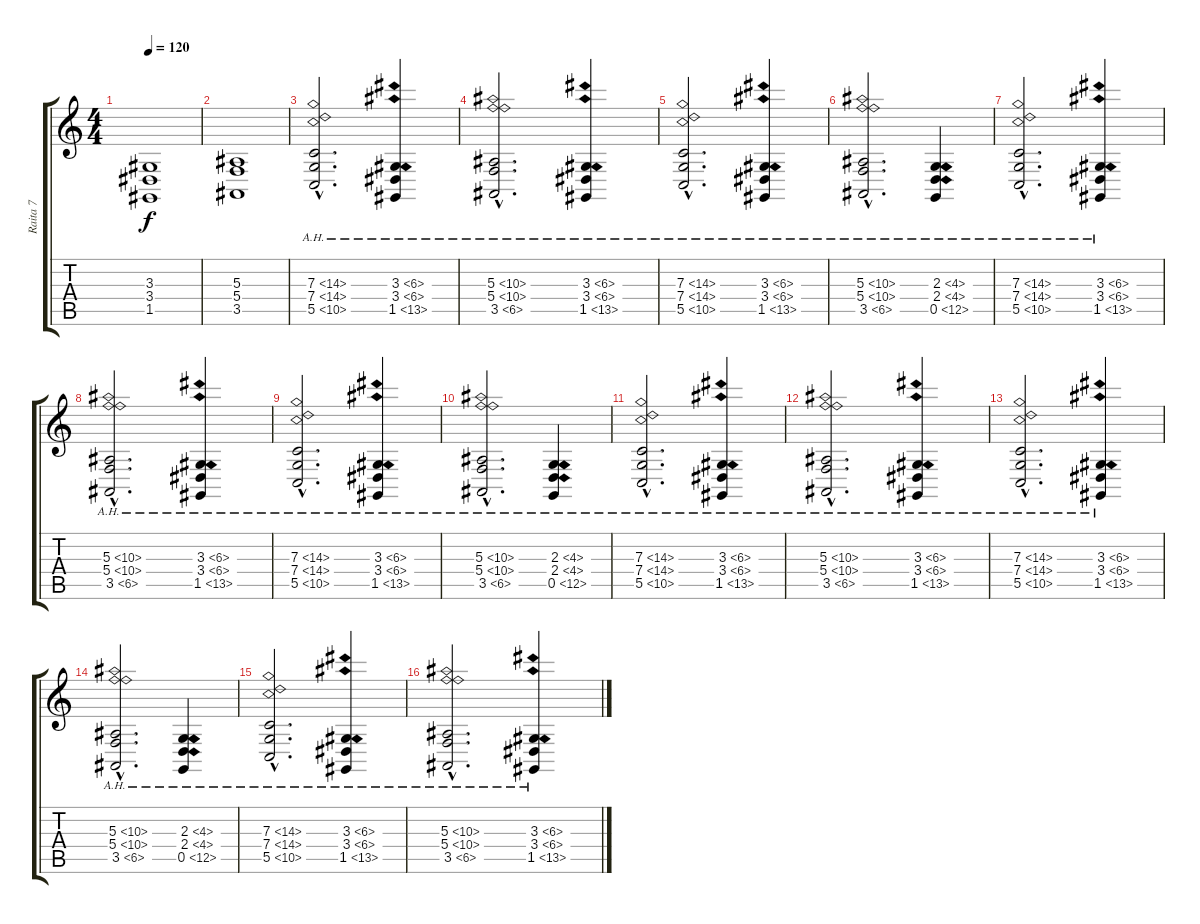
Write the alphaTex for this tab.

\track ("Raita 7" "Raita 7") {instrument choiraahs}
\staff {score tabs}
\tuning (D4 A3 F3 C3 G2 D2) {hide}
\ts (4 4)
\tempo 120
\clef g2
\ks c
(3.3 3.4 1.5).1{dy f} |
(5.3 5.4 3.5).1 |
(7.3{ah 7 hac} 7.4{ah 7 hac} 5.5{ah 5 hac}).2{d} (3.3{ah 3} 3.4{ah 3} 1.5{ah 12}).4 |
(5.3{ah 5 hac} 5.4{ah 5 hac} 3.5{ah 3 hac}).2{d} (3.3{ah 3} 3.4{ah 3} 1.5{ah 12}).4 |
(7.3{ah 7 hac} 7.4{ah 7 hac} 5.5{ah 5 hac}).2{d} (3.3{ah 3} 3.4{ah 3} 1.5{ah 12}).4 |
(5.3{ah 5 hac} 5.4{ah 5 hac} 3.5{ah 3 hac}).2{d} (2.3{ah 2} 2.4{ah 2} 0.5{ah 12}).4 |
(7.3{ah 7 hac} 7.4{ah 7 hac} 5.5{ah 5 hac}).2{d} (3.3{ah 3} 3.4{ah 3} 1.5{ah 12}).4 |
(5.3{ah 5 hac} 5.4{ah 5 hac} 3.5{ah 3 hac}).2{d} (3.3{ah 3} 3.4{ah 3} 1.5{ah 12}).4 |
(7.3{ah 7 hac} 7.4{ah 7 hac} 5.5{ah 5 hac}).2{d} (3.3{ah 3} 3.4{ah 3} 1.5{ah 12}).4 |
(5.3{ah 5 hac} 5.4{ah 5 hac} 3.5{ah 3 hac}).2{d} (2.3{ah 2} 2.4{ah 2} 0.5{ah 12}).4 |
(7.3{ah 7 hac} 7.4{ah 7 hac} 5.5{ah 5 hac}).2{d} (3.3{ah 3} 3.4{ah 3} 1.5{ah 12}).4 |
(5.3{ah 5 hac} 5.4{ah 5 hac} 3.5{ah 3 hac}).2{d} (3.3{ah 3} 3.4{ah 3} 1.5{ah 12}).4 |
(7.3{ah 7 hac} 7.4{ah 7 hac} 5.5{ah 5 hac}).2{d} (3.3{ah 3} 3.4{ah 3} 1.5{ah 12}).4 |
(5.3{ah 5 hac} 5.4{ah 5 hac} 3.5{ah 3 hac}).2{d} (2.3{ah 2} 2.4{ah 2} 0.5{ah 12}).4 |
(7.3{ah 7 hac} 7.4{ah 7 hac} 5.5{ah 5 hac}).2{d} (3.3{ah 3} 3.4{ah 3} 1.5{ah 12}).4 |
(5.3{ah 5 hac} 5.4{ah 5 hac} 3.5{ah 3 hac}).2{d} (3.3{ah 3} 3.4{ah 3} 1.5{ah 12}).4
